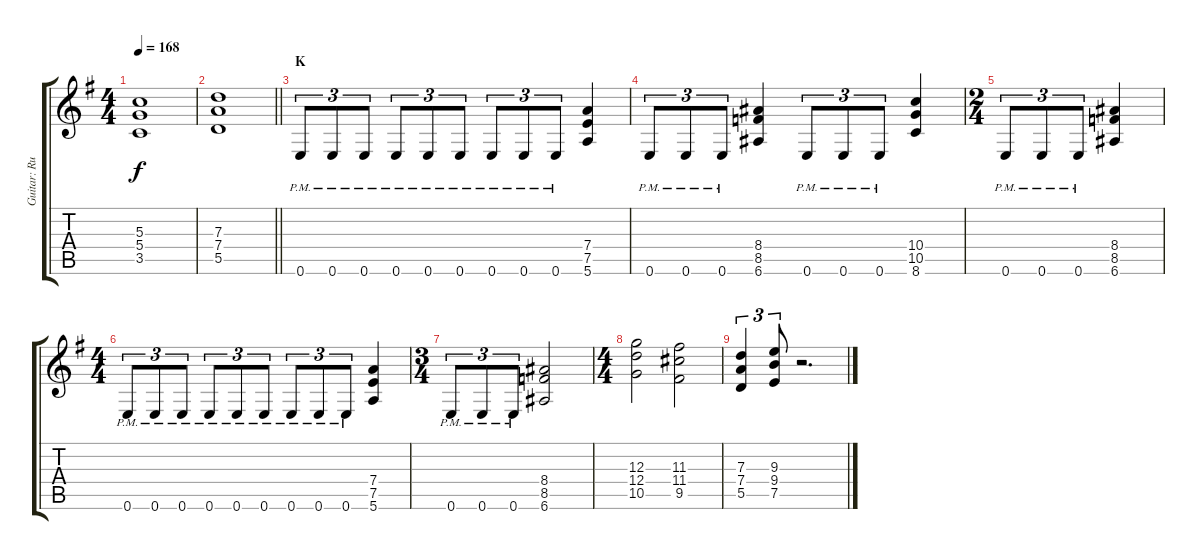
\track ("Guitar: Rudolf" "Guitar: Ru") {instrument distortionguitar}
\staff {score tabs}
\tuning (E4 B3 G3 D3 A2 E2) {hide}
\ts (4 4)
\tempo 168
\clef g2
\ks g
(5.3 5.4 3.5).1{dy f} |
\barLineRight lightlight
(7.3 7.4 5.5).1 |
\section ("" "K")
0.6{pm}.8{tu (3 2)} 0.6{pm}.8{tu (3 2)} 0.6{pm}.8{tu (3 2)} 0.6{pm}.8{tu (3 2)} 0.6{pm}.8{tu (3 2)} 0.6{pm}.8{tu (3 2)} 0.6{pm}.8{tu (3 2)} 0.6{pm}.8{tu (3 2)} 0.6{pm}.8{tu (3 2)} (7.4 7.5 5.6).4 |
0.6{pm}.8{tu (3 2)} 0.6{pm}.8{tu (3 2)} 0.6{pm}.8{tu (3 2)} (8.4 8.5 6.6).4 0.6{pm}.8{tu (3 2)} 0.6{pm}.8{tu (3 2)} 0.6{pm}.8{tu (3 2)} (10.4 10.5 8.6).4 |
\ts (2 4)
0.6{pm}.8{tu (3 2)} 0.6{pm}.8{tu (3 2)} 0.6{pm}.8{tu (3 2)} (8.4 8.5 6.6).4 |
\ts (4 4)
0.6{pm}.8{tu (3 2)} 0.6{pm}.8{tu (3 2)} 0.6{pm}.8{tu (3 2)} 0.6{pm}.8{tu (3 2)} 0.6{pm}.8{tu (3 2)} 0.6{pm}.8{tu (3 2)} 0.6{pm}.8{tu (3 2)} 0.6{pm}.8{tu (3 2)} 0.6{pm}.8{tu (3 2)} (7.4 7.5 5.6).4 |
\ts (3 4)
0.6{pm}.8{tu (3 2)} 0.6{pm}.8{tu (3 2)} 0.6{pm}.8{tu (3 2)} (8.4 8.5 6.6).2 |
\ts (4 4)
(12.3 12.4 10.5).2 (11.3 11.4 9.5).2 |
(7.3 7.4 5.5).4{tu (3 2)} (9.3 9.4 7.5).8{tu (3 2)} r.2{d}
